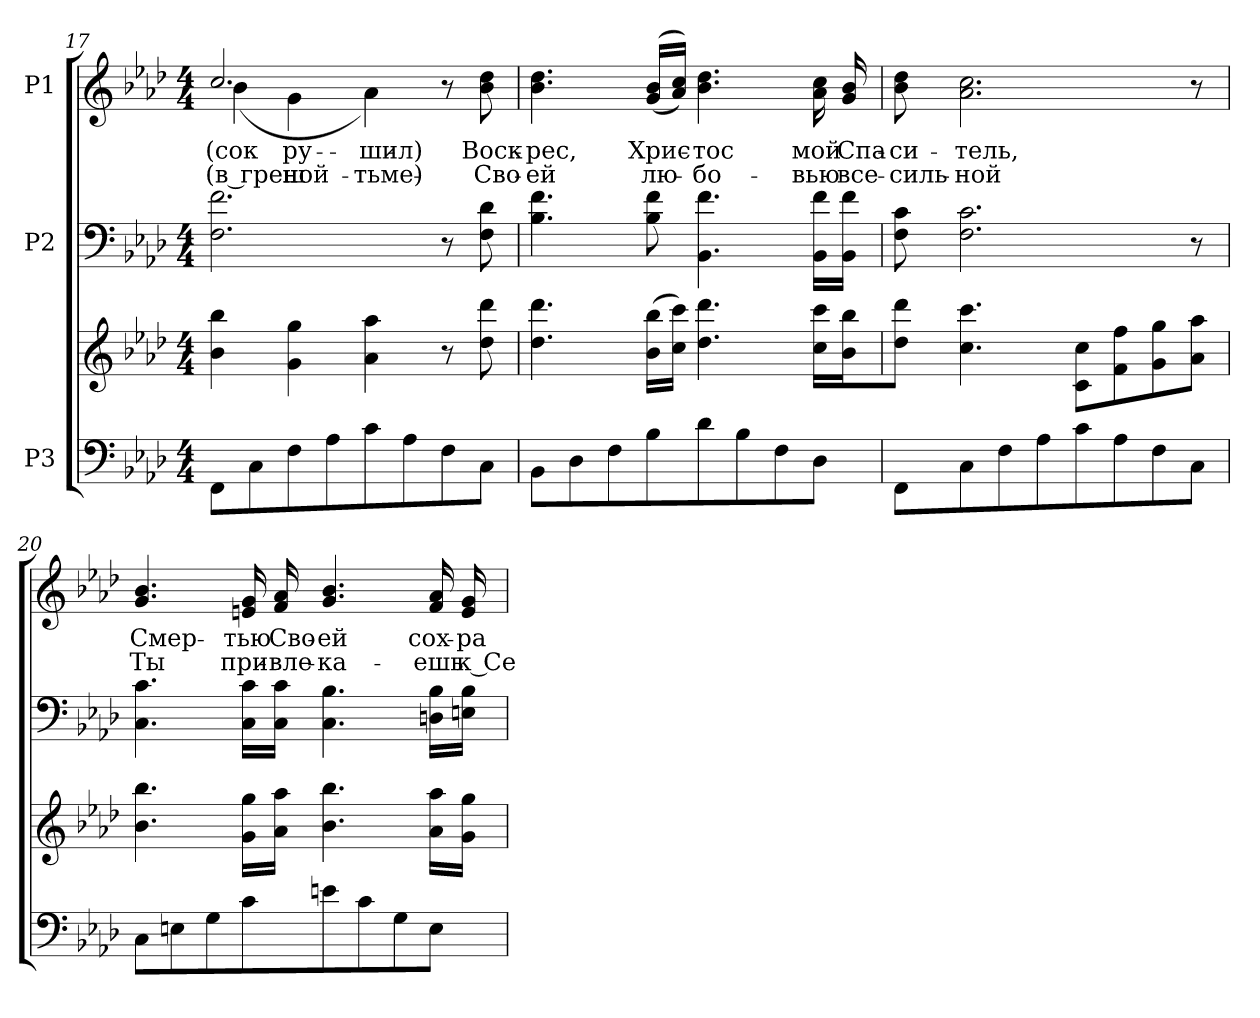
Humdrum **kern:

**kern	**kern	**kern	**kern	**text	**text
*part3	*part3	*part2	*part1	*part1	*part1
*staff4	*staff3	*staff2	*staff1	*staff1	*staff1
*I"P3	*	*I"P2	*I"P1	*	*
*clefF4	*clefG2	*clefF4	*clefG2	*	*
*k[b-e-a-d-]	*k[b-e-a-d-]	*k[b-e-a-d-]	*k[b-e-a-d-]	*	*
*f:	*f:	*f:	*f:	*	*
*M4/4	*M4/4	*M4/4	*M4/4	*	*
=17	=17	=17	=17	=17	=17
*	*	*^	*	*	*
!	!	!	!	!	!LO:LY:b:color=#000000	!LO:LY:b:color=#000000
*	*	*	*	*^	*	*
!	!	!	!	!	!	!LO:LY:b:color=#000000	!LO:LY:b:color=#000000
8FFi\L	4b-i\ 4bb-i	2.Fi\ 2.fi	2.ryy	2.cci/	(4b-i\	(сок-	(в греш-
8Ci\	.	.	.	.	.	.	.
!	!	!	!	!	!	!LO:LY:b:color=#000000	!LO:LY:b:color=#000000
8Fi\	4gi\ 4ggi	.	.	.	4gi\	-ру-	-ной
8A-i\	.	.	.	.	.	.	.
!	!	!	!	!	!	!LO:LY:b:color=#000000	!LO:LY:b:color=#000000
8ci\	4a-i\ 4aa-i	.	.	.	4a-i\)	-шил)	тьме)
8A-i\	.	.	.	.	.	.	.
8Fi\	8r	8ryy	8r	8r	8ryy	.	.
!	!	!	!	!	!	!LO:LY:b:color=#000000	!LO:LY:b:color=#000000
8Ci\J	8dd-i\ 8ddd-i	8Fi\ 8d-i	8ryy	8b-i\ 8dd-i	8ryy	Воск-	Сво-
*	*	*v	*v	*	*	*	*
*	*	*	*v	*v	*	*
!!LO:PB:g=z
=18	=18	=18	=18	=18	=18
*	*	*^	*^	*	*
!	!	!	!	!	!	!LO:LY:b:color=#000000	!LO:LY:b:color=#000000
*	*	*v	*v	*	*	*	*
*	*	*	*v	*v	*	*
8BB-i\L	4.dd-i\ 4.ddd-i	4.B-i\ 4.fi	4.b-i\ 4.dd-i	-рес,	-ей
8D-i\	.	.	.	.	.
8Fi\	.	.	.	.	.
!	!	!	!	!LO:LY:b:color=#000000	!LO:LY:b:color=#000000
8B-i\	(16b-i\ 16bb-iLL	8B-i\ 8fi	((16gi/ 16b-iLL	Хрис-	лю-
.	16cci\ 16ccciJJ)	.	16a-i/ 16cciJJ))	.	.
!	!	!	!	!LO:LY:b:color=#000000	!LO:LY:b:color=#000000
8d-i\	4.dd-i\ 4.ddd-i	4.BB-i\ 4.fi	4.b-i\ 4.dd-i	-тос	-бо-
8B-i\	.	.	.	.	.
8Fi\	.	.	.	.	.
!	!	!	!	!LO:LY:b:color=#000000	!LO:LY:b:color=#000000
8D-i\J	16cci\ 16ccciLL	16BB-i\ 16fi\LL	16a-i\ 16cci	мой	-вью
!	!	!	!	!LO:LY:b:color=#000000	!LO:LY:b:color=#000000
.	16b-i\ 16bb-iJ	16BB-i\ 16fi\JJ	16gi/ 16b-i	Спа-	все-
=19	=19	=19	=19	=19	=19
*	*	*^	*	*	*
!	!	!	!	!	!LO:LY:b:color=#000000	!LO:LY:b:color=#000000
*	*	*	*	*^	*	*
8FFi\L	8dd-i\ 8ddd-iJ	8Fi\ 8ci	2..ryy	8b-i\ 8dd-i	2..ryy	-си-	-силь-
!	!	!	!	!	!	!LO:LY:b:color=#000000	!LO:LY:b:color=#000000
8Ci\	4.cci\ 4.ccci	2.Fi\ 2.ci	.	2.a-i\ 2.cci	.	-тель,	-ной
8Fi\	.	.	.	.	.	.	.
8A-i\	.	.	.	.	.	.	.
8ci\	8ci\ 8cciL	.	.	.	.	.	.
8A-i\	8fi\ 8ffi	.	.	.	.	.	.
8Fi\	8gi\ 8ggi	.	.	.	.	.	.
8Ci\J	8a-i\ 8aa-iJ	8r	8ryy	8r	8ryy	.	.
*	*	*v	*v	*	*	*	*
*	*	*	*v	*v	*	*
!!LO:LB:g=z
=20	=20	=20	=20	=20	=20
*	*	*^	*^	*	*
!	!	!	!	!	!	!LO:LY:b:color=#000000	!LO:LY:b:color=#000000
*	*	*v	*v	*	*	*	*
*	*	*	*v	*v	*	*
8Ci\L	4.b-i\ 4.bb-i	4.Ci\ 4.ci	4.gi/ 4.b-i	Смер-	Ты
8Eni\	.	.	.	.	.
8Gi\	.	.	.	.	.
!	!	!	!	!LO:LY:b:color=#000000	!LO:LY:b:color=#000000
8ci\	16gi\ 16ggiLL	16Ci\ 16ci\LL	16eni/ 16gi	-тью	при-
!	!	!	!	!LO:LY:b:color=#000000	!LO:LY:b:color=#000000
.	16a-i\ 16aa-iJJ	16Ci\ 16ci\JJ	16fi/ 16a-i	Сво-	-вле-
!	!	!	!	!LO:LY:b:color=#000000	!LO:LY:b:color=#000000
8eni\	4.b-i\ 4.bb-i	4.Ci\ 4.B-i	4.gi/ 4.b-i	-ей	-ка-
8ci\	.	.	.	.	.
8Gi\	.	.	.	.	.
!	!	!	!	!LO:LY:b:color=#000000	!LO:LY:b:color=#000000
8Ei\J	16a-i\ 16aa-iLL	16Dni\ 16B-i\LL	16fi/ 16a-i	сох-	-ешь
!	!	!	!	!LO:LY:b:color=#000000	!LO:LY:b:color=#000000
.	16gi\ 16ggiJJ	16Eni\ 16B-i\JJ	16ei/ 16gi	-ра-	к Се-
=	=	=	=	=	=
*-	*-	*-	*-	*-	*-
